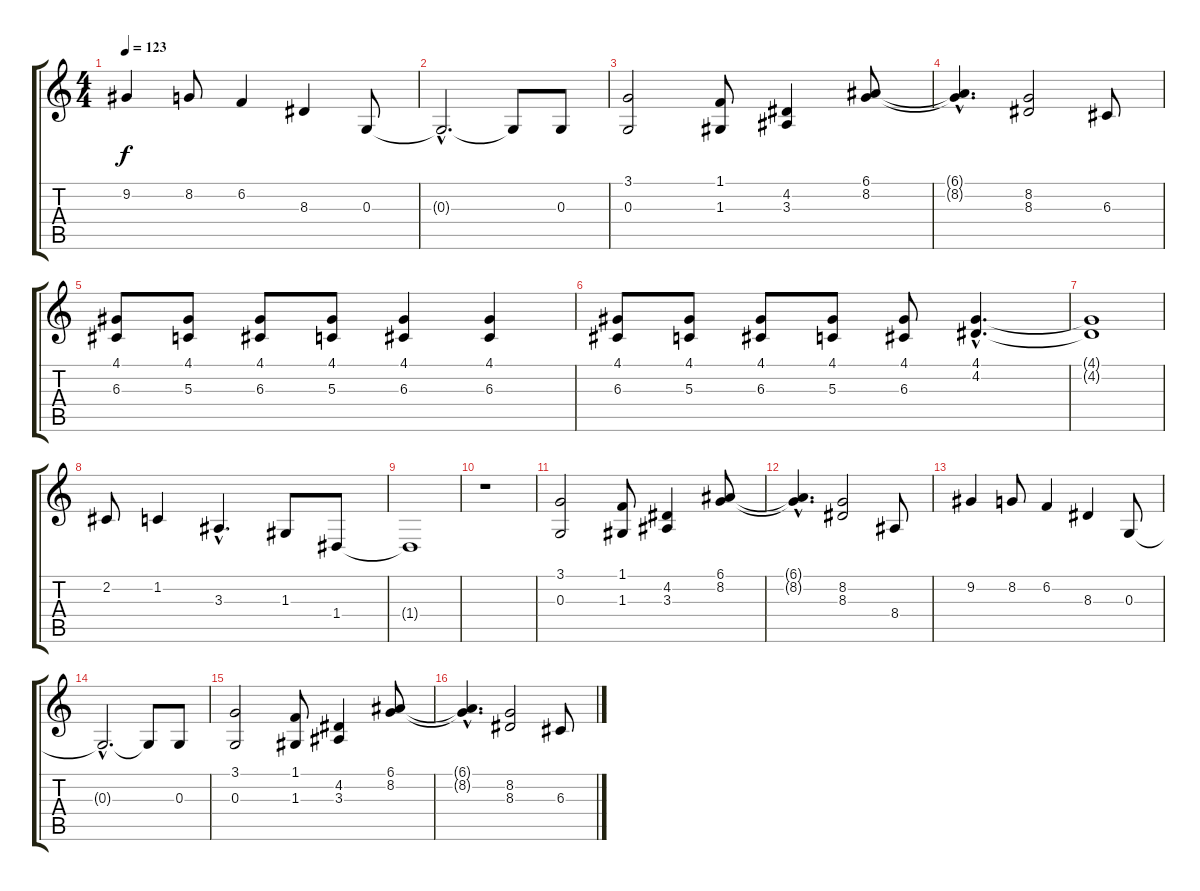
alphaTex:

\track "" {instrument brightacousticpiano}
\staff {score tabs}
\tuning (E4 B3 G3 D3 A2 E2) {hide}
\ts (4 4)
\tempo 123
\clef g2
\ks c
9.2.4{dy f} 8.2.8 6.2.4 8.3.4 0.3.8 |
0.3{hac t}.2{d} 0.3{t}.8 0.3.8 |
(3.1 0.3).2 (1.1 1.3).8 (4.2 3.3).4 (6.1 8.2).8 |
(6.1{hac t} 8.2{hac t}).4{d} (8.2 8.3).2 6.3.8 |
(4.1 6.3).8 (4.1 5.3).8 (4.1 6.3).8 (4.1 5.3).8 (4.1 6.3).4 (4.1 6.3).4 |
(4.1 6.3).8 (4.1 5.3).8 (4.1 6.3).8 (4.1 5.3).8 (4.1 6.3).8 (4.1{hac} 4.2{hac}).4{d} |
(4.1{t} 4.2{t}).1 |
2.2.8 1.2.4 3.3{hac}.4{d} 1.3.8 1.4.8 |
1.4{t}.1 |
r.1 |
(3.1 0.3).2 (1.1 1.3).8 (4.2 3.3).4 (6.1 8.2).8 |
(6.1{hac t} 8.2{hac t}).4{d} (8.2 8.3).2 8.4.8 |
9.2.4 8.2.8 6.2.4 8.3.4 0.3.8 |
0.3{hac t}.2{d} 0.3{t}.8 0.3.8 |
(3.1 0.3).2 (1.1 1.3).8 (4.2 3.3).4 (6.1 8.2).8 |
(6.1{hac t} 8.2{hac t}).4{d} (8.2 8.3).2 6.3.8
